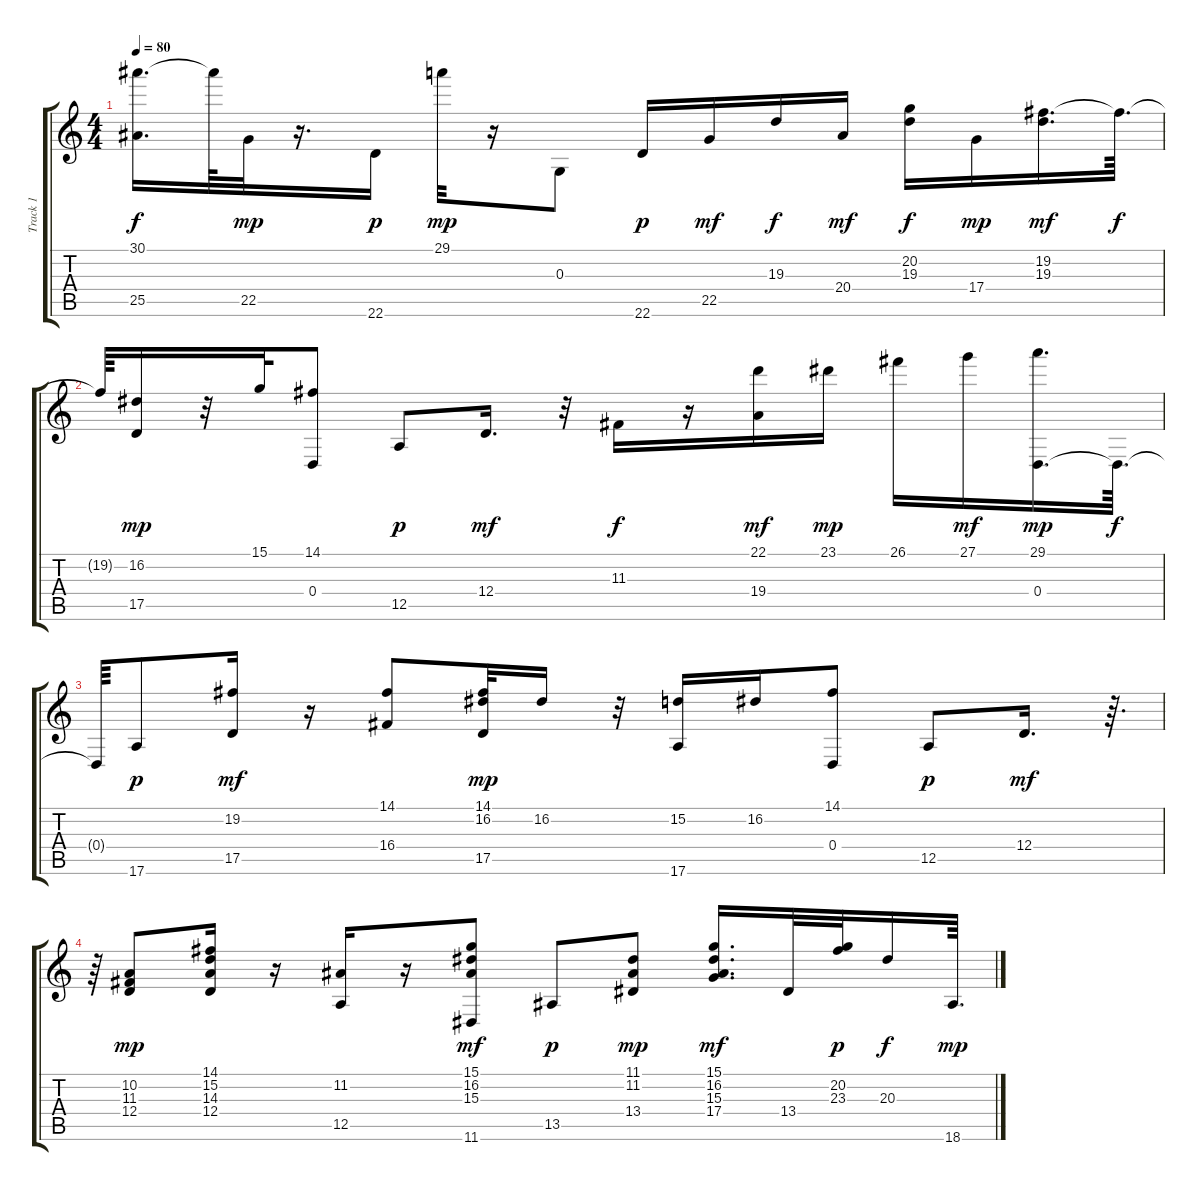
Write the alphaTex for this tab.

\track ("Track 1" "Track 1") {instrument acousticgrandpiano}
\staff {score tabs}
\tuning (E4 B3 G3 D3 A2 E2) {hide}
\ts (4 4)
\tempo 80
\clef g2
\ks c
(30.1{t} 25.5{t}).16{d dy f} 30.1{t}.64 22.5.32{dy mp} r.16{d} 22.6.16{dy p} 29.1.32{dy mp} r.16 0.3.8 22.6.16{dy p} 22.5.16{dy mf} 19.3.16{dy f} 20.4.16{dy mf} (20.2 19.3).16{dy f} 17.4.16{dy mp} (19.2 19.3).16{d dy mf} 19.2{t}.64{d dy f} |
19.2{t}.64 (16.2 17.5).16{dy mp} r.32 15.1.32 (14.1 0.4).8 12.5.8{dy p} 12.4.16{d dy mf} r.32 11.3.16{dy f} r.16 (22.1 19.4).16{dy mf} 23.1.16{dy mp} 26.1.16 27.1.16{dy mf} (29.1 0.4).16{d dy mp} 0.4{t}.64{d dy f} |
0.4{t}.64 17.6.8{dy p} (19.2 17.5).16{dy mf} r.16 (14.1 16.4).8 (14.1 16.2 17.5).32{dy mp} 16.2.16 r.32 (15.2 17.6).16 16.2.16 (14.1 0.4).8 12.5.8{dy p} 12.4.16{d dy mf} r.64{d} |
r.64 (10.2 11.3 12.4).8{dy mp} (14.1 15.2 14.3 12.4).16 r.16 (11.2 12.5).16 r.16 (15.1 16.2 15.3 11.6).8{dy mf} 13.5.8{dy p} (11.1 11.2 13.4).8{dy mp} (15.1 16.2 15.3 17.4).16{d dy mf} 13.4.32 (20.2 23.3).32{dy p} 20.3.16{dy f} 18.6.64{d dy mp}
